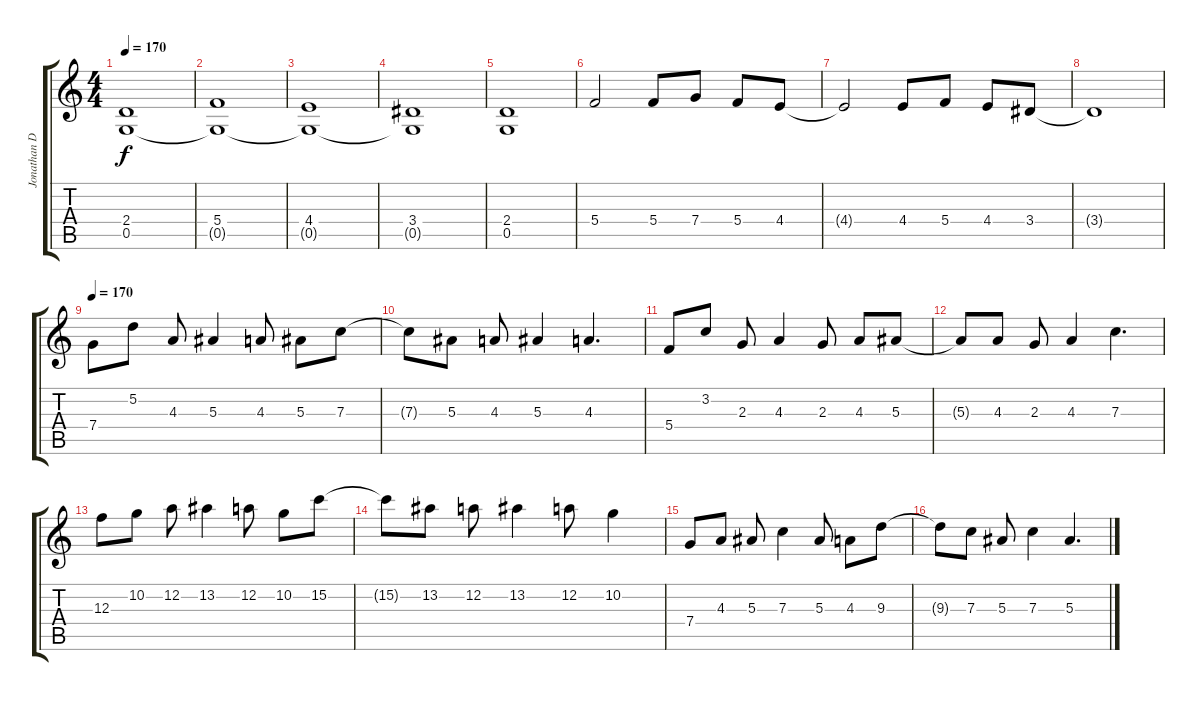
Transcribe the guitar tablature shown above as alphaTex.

\track ("Jonathan Donias" "Jonathan D") {instrument distortionguitar}
\staff {score tabs}
\tuning (D4 A3 F3 C3 G2 C2) {hide}
\ts (4 4)
\tempo 170
\clef g2
\ks c
(2.4 0.5).1{dy f} |
(5.4 0.5{t}).1 |
(4.4 0.5{t}).1 |
(3.4 0.5{t}).1 |
(2.4 0.5).1 |
5.4.2 5.4.8 7.4.8 5.4.8 4.4.8 |
4.4{t}.2 4.4.8 5.4.8 4.4.8 3.4.8 |
3.4{t}.1 |
\tempo 170
7.4.8 5.2.8 4.3.8 5.3.4 4.3.8 5.3.8 7.3.8 |
7.3{t}.8 5.3.8 4.3.8 5.3.4 4.3.4{d} |
5.4.8 3.2.8 2.3.8 4.3.4 2.3.8 4.3.8 5.3.8 |
5.3{t}.8 4.3.8 2.3.8 4.3.4 7.3.4{d} |
12.3.8 10.2.8 12.2.8 13.2.4 12.2.8 10.2.8 15.2.8 |
15.2{t}.8 13.2.8 12.2.8 13.2.4 12.2.8 10.2.4 |
7.4.8 4.3.8 5.3.8 7.3.4 5.3.8 4.3.8 9.3.8 |
9.3{t}.8 7.3.8 5.3.8 7.3.4 5.3.4{d}
